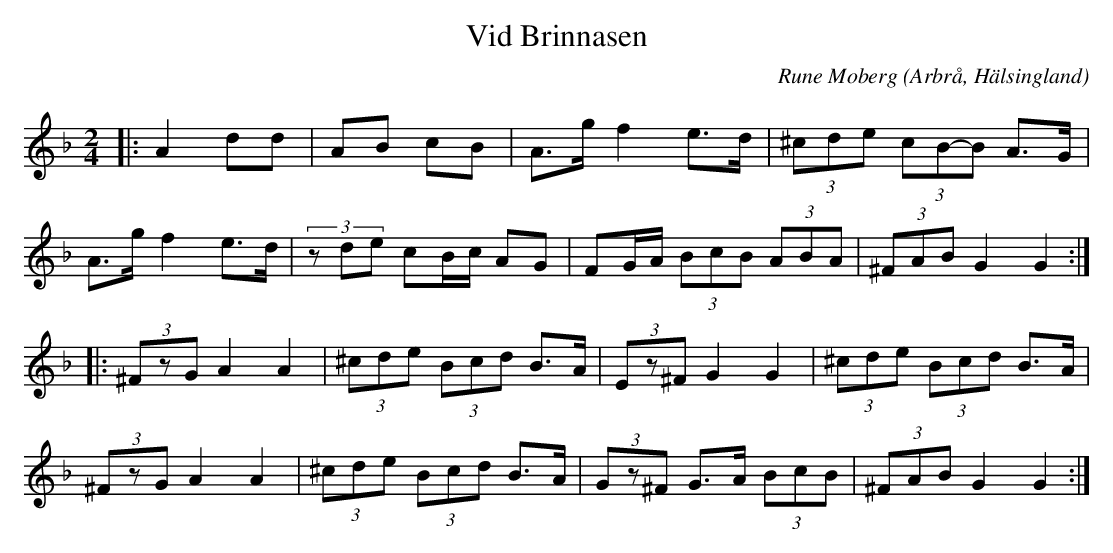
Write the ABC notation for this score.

X:1
T:Vid Brinnasen
C: Rune Moberg
O:Arbrå, Hälsingland
M:2/4
L:1/8
K:Dm
|: A2 dd|AB cB|A>g f2 e>d|(3^cde (3cB-B A>G|
A>g f2 e>d|(3zde cB/c/ AG|FG/A/ (3BcB (3ABA|(3^FAB G2 G2:|
|:(3^FzG A2 A2|(3^cde (3Bcd B>A|(3Ez^F G2 G2|(3^cde (3Bcd B>A|
(3^FzG A2 A2|(3^cde (3Bcd B>A| (3Gz^F G>A (3BcB|(3^FAB G2 G2:|
